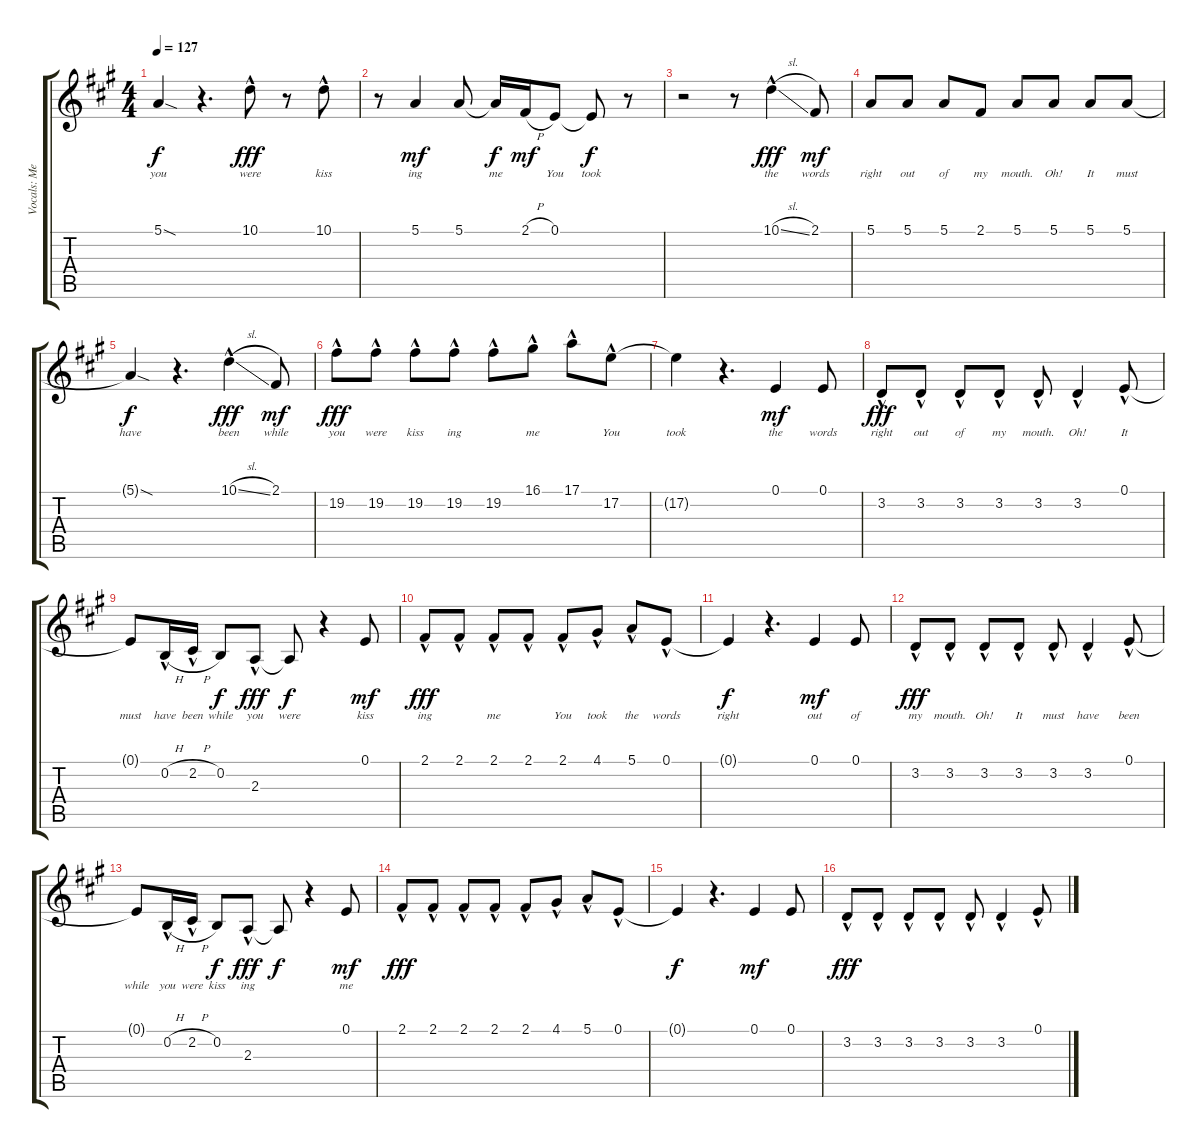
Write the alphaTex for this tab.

\track ("Vocals: Meatloaf" "Vocals: Me") {instrument lead2sawtooth}
\staff {score tabs}
\tuning (E4 B3 G3 D3 A2 E2) {hide}
\ts (4 4)
\tempo 127
\clef g2
\ks a
5.1{sod t}.4{lyrics (0 "you") lyrics (1 "") lyrics (2 "") lyrics (3 "") lyrics (4 "") dy f} r.4{d} 10.1{hac}.8{lyrics (0 "were") lyrics (1 "") lyrics (2 "") lyrics (3 "") lyrics (4 "") dy fff} r.8 10.1{hac}.8{lyrics (0 "kiss") lyrics (1 "") lyrics (2 "") lyrics (3 "") lyrics (4 "")} |
r.8 5.1.4{lyrics (0 "ing") lyrics (1 "") lyrics (2 "") lyrics (3 "") lyrics (4 "") dy mf} 5.1.8{lyrics (0 "") lyrics (1 "") lyrics (2 "") lyrics (3 "") lyrics (4 "")} 5.1{t}.16{lyrics (0 "me") lyrics (1 "") lyrics (2 "") lyrics (3 "") lyrics (4 "") dy f} 2.1{h}.16{lyrics (0 "") lyrics (1 "") lyrics (2 "") lyrics (3 "") lyrics (4 "") dy mf} 0.1.8{lyrics (0 "You") lyrics (1 "") lyrics (2 "") lyrics (3 "") lyrics (4 "")} 0.1{t}.8{lyrics (0 "took") lyrics (1 "") lyrics (2 "") lyrics (3 "") lyrics (4 "") dy f} r.8 |
r.2 r.8 10.1{sl hac}.4{lyrics (0 "the") lyrics (1 "") lyrics (2 "") lyrics (3 "") lyrics (4 "") dy fff} 2.1.8{lyrics (0 "words") lyrics (1 "") lyrics (2 "") lyrics (3 "") lyrics (4 "") dy mf} |
5.1.8{lyrics (0 "right") lyrics (1 "") lyrics (2 "") lyrics (3 "") lyrics (4 "")} 5.1.8{lyrics (0 "out") lyrics (1 "") lyrics (2 "") lyrics (3 "") lyrics (4 "")} 5.1.8{lyrics (0 "of") lyrics (1 "") lyrics (2 "") lyrics (3 "") lyrics (4 "")} 2.1.8{lyrics (0 "my") lyrics (1 "") lyrics (2 "") lyrics (3 "") lyrics (4 "")} 5.1.8{lyrics (0 "mouth.") lyrics (1 "") lyrics (2 "") lyrics (3 "") lyrics (4 "")} 5.1.8{lyrics (0 "Oh!") lyrics (1 "") lyrics (2 "") lyrics (3 "") lyrics (4 "")} 5.1.8{lyrics (0 "It") lyrics (1 "") lyrics (2 "") lyrics (3 "") lyrics (4 "")} 5.1.8{lyrics (0 "must") lyrics (1 "") lyrics (2 "") lyrics (3 "") lyrics (4 "")} |
5.1{sod t}.4{lyrics (0 "have") lyrics (1 "") lyrics (2 "") lyrics (3 "") lyrics (4 "") dy f} r.4{d} 10.1{sl hac}.4{lyrics (0 "been") lyrics (1 "") lyrics (2 "") lyrics (3 "") lyrics (4 "") dy fff} 2.1.8{lyrics (0 "while") lyrics (1 "") lyrics (2 "") lyrics (3 "") lyrics (4 "") dy mf} |
19.2{hac}.8{lyrics (0 "you") lyrics (1 "") lyrics (2 "") lyrics (3 "") lyrics (4 "") dy fff} 19.2{hac}.8{lyrics (0 "were") lyrics (1 "") lyrics (2 "") lyrics (3 "") lyrics (4 "")} 19.2{hac}.8{lyrics (0 "kiss") lyrics (1 "") lyrics (2 "") lyrics (3 "") lyrics (4 "")} 19.2{hac}.8{lyrics (0 "ing") lyrics (1 "") lyrics (2 "") lyrics (3 "") lyrics (4 "")} 19.2{hac}.8{lyrics (0 "") lyrics (1 "") lyrics (2 "") lyrics (3 "") lyrics (4 "")} 16.1{hac}.8{lyrics (0 "me") lyrics (1 "") lyrics (2 "") lyrics (3 "") lyrics (4 "")} 17.1{hac}.8{lyrics (0 "") lyrics (1 "") lyrics (2 "") lyrics (3 "") lyrics (4 "")} 17.2{hac}.8{lyrics (0 "You") lyrics (1 "") lyrics (2 "") lyrics (3 "") lyrics (4 "")} |
17.2{t}.4{lyrics (0 "took") lyrics (1 "") lyrics (2 "") lyrics (3 "") lyrics (4 "")} r.4{d} 0.1.4{lyrics (0 "the") lyrics (1 "") lyrics (2 "") lyrics (3 "") lyrics (4 "") dy mf} 0.1.8{lyrics (0 "words") lyrics (1 "") lyrics (2 "") lyrics (3 "") lyrics (4 "")} |
3.2{hac}.8{lyrics (0 "right") lyrics (1 "") lyrics (2 "") lyrics (3 "") lyrics (4 "") dy fff} 3.2{hac}.8{lyrics (0 "out") lyrics (1 "") lyrics (2 "") lyrics (3 "") lyrics (4 "")} 3.2{hac}.8{lyrics (0 "of") lyrics (1 "") lyrics (2 "") lyrics (3 "") lyrics (4 "")} 3.2{hac}.8{lyrics (0 "my") lyrics (1 "") lyrics (2 "") lyrics (3 "") lyrics (4 "")} 3.2{hac}.8{lyrics (0 "mouth.") lyrics (1 "") lyrics (2 "") lyrics (3 "") lyrics (4 "")} 3.2{hac}.4{lyrics (0 "Oh!") lyrics (1 "") lyrics (2 "") lyrics (3 "") lyrics (4 "")} 0.1{hac}.8{lyrics (0 "It") lyrics (1 "") lyrics (2 "") lyrics (3 "") lyrics (4 "")} |
0.1{t}.8{lyrics (0 "must") lyrics (1 "") lyrics (2 "") lyrics (3 "") lyrics (4 "")} 0.2{h hac}.16{lyrics (0 "have") lyrics (1 "") lyrics (2 "") lyrics (3 "") lyrics (4 "")} 2.2{h hac}.16{lyrics (0 "been") lyrics (1 "") lyrics (2 "") lyrics (3 "") lyrics (4 "")} 0.2.8{lyrics (0 "while") lyrics (1 "") lyrics (2 "") lyrics (3 "") lyrics (4 "") dy f} 2.3{hac}.8{lyrics (0 "you") lyrics (1 "") lyrics (2 "") lyrics (3 "") lyrics (4 "") dy fff} 2.3{t}.8{lyrics (0 "were") lyrics (1 "") lyrics (2 "") lyrics (3 "") lyrics (4 "") dy f} r.4 0.1.8{lyrics (0 "kiss") lyrics (1 "") lyrics (2 "") lyrics (3 "") lyrics (4 "") dy mf} |
2.1{hac}.8{lyrics (0 "ing") lyrics (1 "") lyrics (2 "") lyrics (3 "") lyrics (4 "") dy fff} 2.1{hac}.8{lyrics (0 "") lyrics (1 "") lyrics (2 "") lyrics (3 "") lyrics (4 "")} 2.1{hac}.8{lyrics (0 "me") lyrics (1 "") lyrics (2 "") lyrics (3 "") lyrics (4 "")} 2.1{hac}.8{lyrics (0 "") lyrics (1 "") lyrics (2 "") lyrics (3 "") lyrics (4 "")} 2.1{hac}.8{lyrics (0 "You") lyrics (1 "") lyrics (2 "") lyrics (3 "") lyrics (4 "")} 4.1{hac}.8{lyrics (0 "took") lyrics (1 "") lyrics (2 "") lyrics (3 "") lyrics (4 "")} 5.1{hac}.8{lyrics (0 "the") lyrics (1 "") lyrics (2 "") lyrics (3 "") lyrics (4 "")} 0.1{hac}.8{lyrics (0 "words") lyrics (1 "") lyrics (2 "") lyrics (3 "") lyrics (4 "")} |
0.1{t}.4{lyrics (0 "right") lyrics (1 "") lyrics (2 "") lyrics (3 "") lyrics (4 "") dy f} r.4{d} 0.1.4{lyrics (0 "out") lyrics (1 "") lyrics (2 "") lyrics (3 "") lyrics (4 "") dy mf} 0.1.8{lyrics (0 "of") lyrics (1 "") lyrics (2 "") lyrics (3 "") lyrics (4 "")} |
3.2{hac}.8{lyrics (0 "my") lyrics (1 "") lyrics (2 "") lyrics (3 "") lyrics (4 "") dy fff} 3.2{hac}.8{lyrics (0 "mouth.") lyrics (1 "") lyrics (2 "") lyrics (3 "") lyrics (4 "")} 3.2{hac}.8{lyrics (0 "Oh!") lyrics (1 "") lyrics (2 "") lyrics (3 "") lyrics (4 "")} 3.2{hac}.8{lyrics (0 "It") lyrics (1 "") lyrics (2 "") lyrics (3 "") lyrics (4 "")} 3.2{hac}.8{lyrics (0 "must") lyrics (1 "") lyrics (2 "") lyrics (3 "") lyrics (4 "")} 3.2{hac}.4{lyrics (0 "have") lyrics (1 "") lyrics (2 "") lyrics (3 "") lyrics (4 "")} 0.1{hac}.8{lyrics (0 "been") lyrics (1 "") lyrics (2 "") lyrics (3 "") lyrics (4 "")} |
0.1{t}.8{lyrics (0 "while") lyrics (1 "") lyrics (2 "") lyrics (3 "") lyrics (4 "")} 0.2{h hac}.16{lyrics (0 "you") lyrics (1 "") lyrics (2 "") lyrics (3 "") lyrics (4 "")} 2.2{h hac}.16{lyrics (0 "were") lyrics (1 "") lyrics (2 "") lyrics (3 "") lyrics (4 "")} 0.2.8{lyrics (0 "kiss") lyrics (1 "") lyrics (2 "") lyrics (3 "") lyrics (4 "") dy f} 2.3{hac}.8{lyrics (0 "ing") lyrics (1 "") lyrics (2 "") lyrics (3 "") lyrics (4 "") dy fff} 2.3{t}.8{lyrics (0 "") lyrics (1 "") lyrics (2 "") lyrics (3 "") lyrics (4 "") dy f} r.4 0.1.8{lyrics (0 "me") lyrics (1 "") lyrics (2 "") lyrics (3 "") lyrics (4 "") dy mf} |
2.1{hac}.8{lyrics (0 "") lyrics (1 "") lyrics (2 "") lyrics (3 "") lyrics (4 "") dy fff} 2.1{hac}.8 2.1{hac}.8 2.1{hac}.8 2.1{hac}.8 4.1{hac}.8 5.1{hac}.8 0.1{hac}.8 |
0.1{t}.4{dy f} r.4{d} 0.1.4{dy mf} 0.1.8 |
3.2{hac}.8{dy fff} 3.2{hac}.8 3.2{hac}.8 3.2{hac}.8 3.2{hac}.8 3.2{hac}.4 0.1{hac}.8
